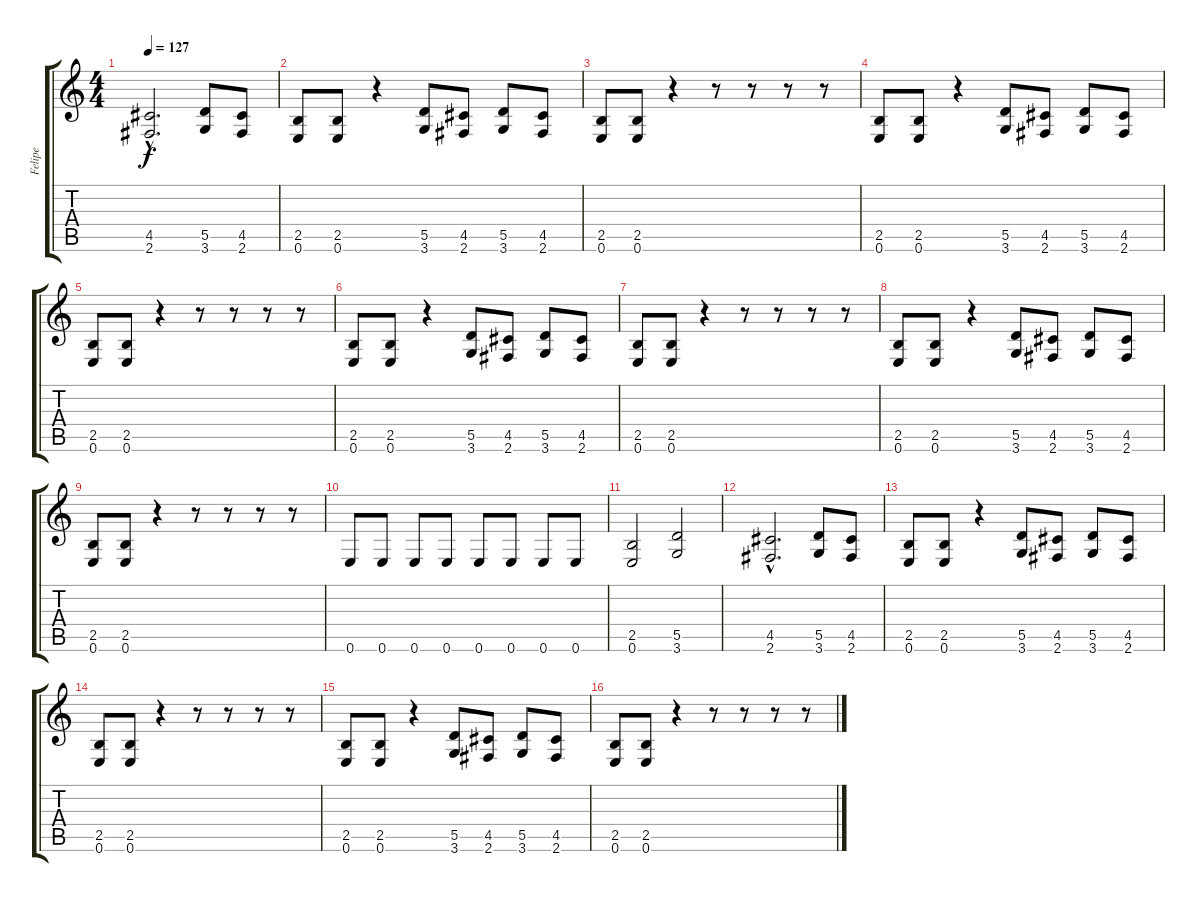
\track ("Felipe" "Felipe") {instrument overdrivenguitar}
\staff {score tabs}
\tuning (E4 B3 G3 D3 A2 E2) {hide}
\ts (4 4)
\tempo 127
\clef g2
\ks c
(4.5{hac} 2.6{hac}).2{d dy f} (5.5 3.6).8 (4.5 2.6).8 |
(2.5 0.6).8 (2.5 0.6).8 r.4 (5.5 3.6).8 (4.5 2.6).8 (5.5 3.6).8 (4.5 2.6).8 |
(2.5 0.6).8 (2.5 0.6).8 r.4 r.8 r.8 r.8 r.8 |
(2.5 0.6).8 (2.5 0.6).8 r.4 (5.5 3.6).8 (4.5 2.6).8 (5.5 3.6).8 (4.5 2.6).8 |
(2.5 0.6).8 (2.5 0.6).8 r.4 r.8 r.8 r.8 r.8 |
(2.5 0.6).8 (2.5 0.6).8 r.4 (5.5 3.6).8 (4.5 2.6).8 (5.5 3.6).8 (4.5 2.6).8 |
(2.5 0.6).8 (2.5 0.6).8 r.4 r.8 r.8 r.8 r.8 |
(2.5 0.6).8 (2.5 0.6).8 r.4 (5.5 3.6).8 (4.5 2.6).8 (5.5 3.6).8 (4.5 2.6).8 |
(2.5 0.6).8 (2.5 0.6).8 r.4 r.8 r.8 r.8 r.8 |
0.6.8 0.6.8 0.6.8 0.6.8 0.6.8 0.6.8 0.6.8 0.6.8 |
(2.5 0.6).2 (5.5 3.6).2 |
(4.5{hac} 2.6{hac}).2{d} (5.5 3.6).8 (4.5 2.6).8 |
(2.5 0.6).8 (2.5 0.6).8 r.4 (5.5 3.6).8 (4.5 2.6).8 (5.5 3.6).8 (4.5 2.6).8 |
(2.5 0.6).8 (2.5 0.6).8 r.4 r.8 r.8 r.8 r.8 |
(2.5 0.6).8 (2.5 0.6).8 r.4 (5.5 3.6).8 (4.5 2.6).8 (5.5 3.6).8 (4.5 2.6).8 |
(2.5 0.6).8 (2.5 0.6).8 r.4 r.8 r.8 r.8 r.8
